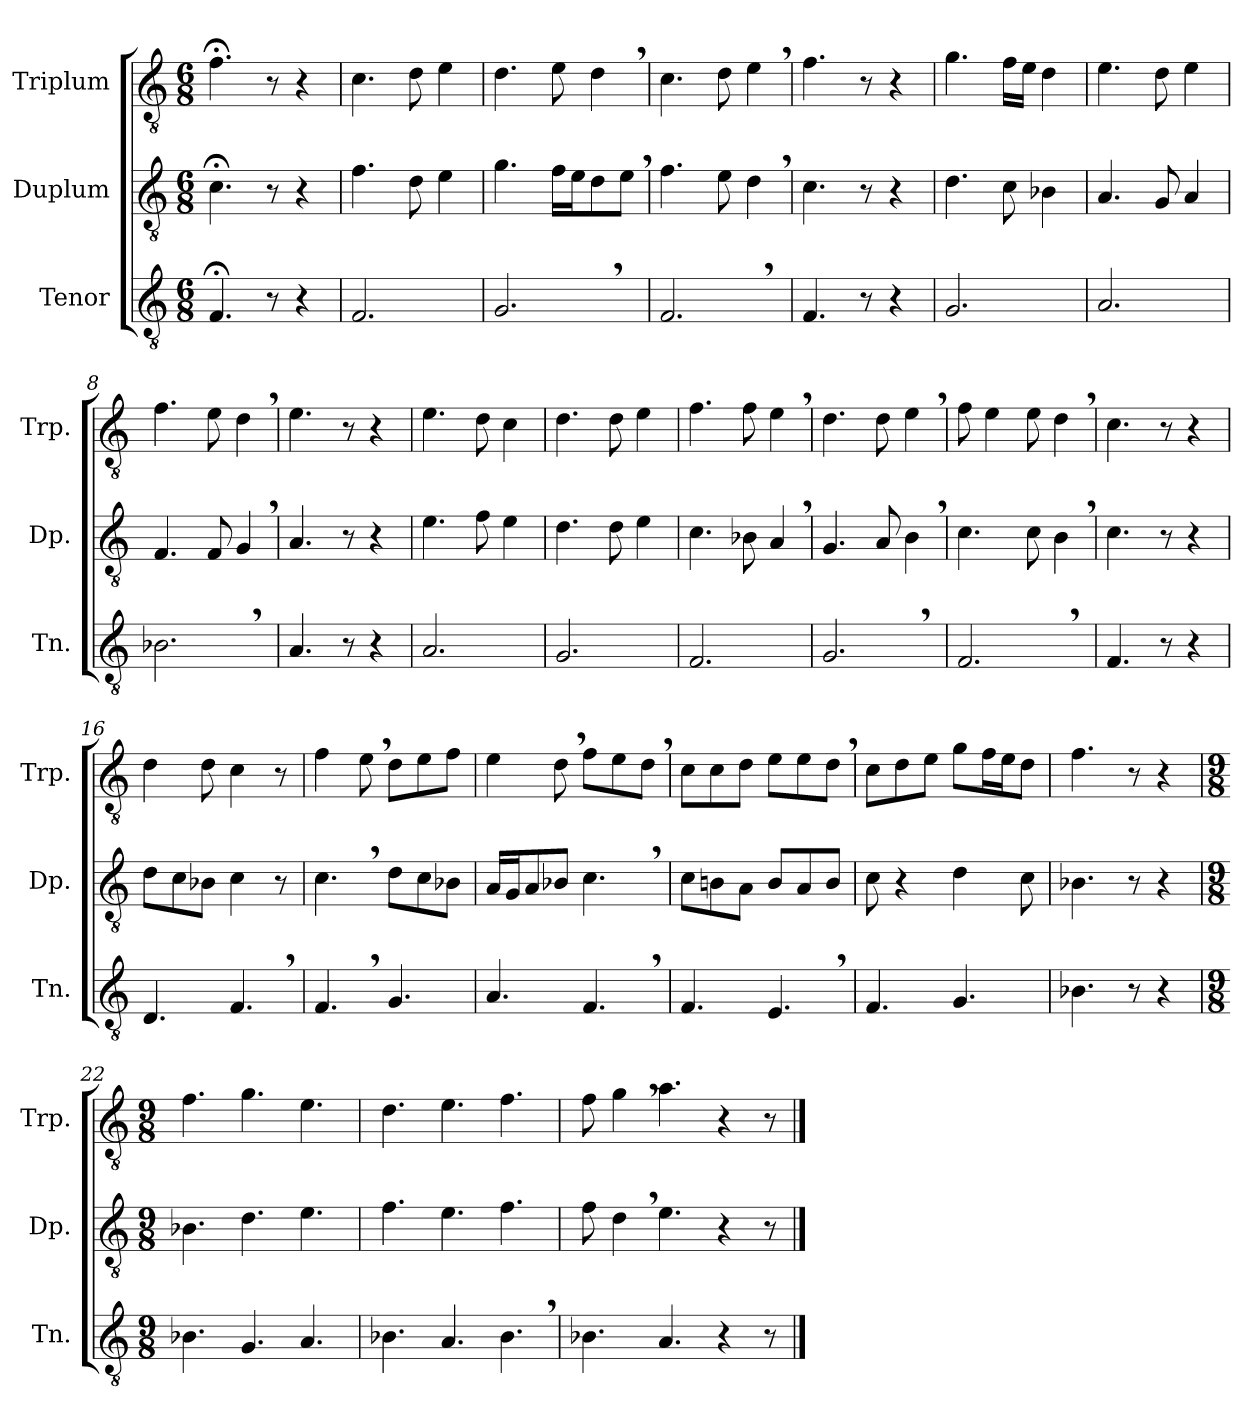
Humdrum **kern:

**kern	**kern	**kern
*part3	*part2	*part1
*staff3	*staff2	*staff1
*I"Tenor	*I"Duplum	*I"Triplum
*I'Tn.	*I'Dp.	*I'Trp.
*clefGv2	*clefGv2	*clefGv2
*k[]	*k[]	*k[]
*M6/8	*M6/8	*M6/8
=1	=1	=1
4.F;</	4.c;<\	4.f;<\
8r	8r	8r
4r	4r	4r
=2	=2	=2
2.F/	4.f\	4.c\
.	8d\	8d\
.	4e\	4e\
=3	=3	=3
2.G,/	4.g\	4.d\
.	16f\LL	8e\
.	16e\J	.
.	8d\	4d,\
.	8e,\J	.
=4	=4	=4
2.F,/	4.f\	4.c\
.	8e\	8d\
.	4d,\	4e,\
=5	=5	=5
4.F/	4.c\	4.f\
8r	8r	8r
4r	4r	4r
=6	=6	=6
2.G/	4.d\	4.g\
.	8c\	16f\LL
.	.	16e\JJ
.	4B-X\	4d\
=7	=7	=7
2.A/	4.A/	4.e\
.	8G/	8d\
.	4A/	4e\
=8	=8	=8
2.B-X,\	4.F/	4.f\
.	8F/	8e\
.	4G,/	4d,\
=9	=9	=9
4.A/	4.A/	4.e\
8r	8r	8r
4r	4r	4r
!!LO:LB:g=z
=10	=10	=10
2.A/	4.e\	4.e\
.	8f\	8d\
.	4e\	4c\
=11	=11	=11
2.G/	4.d\	4.d\
.	8d\	8d\
.	4e\	4e\
=12	=12	=12
2.F/	4.c\	4.f\
.	8B-X\	8f\
.	4A,/	4e,\
=13	=13	=13
2.G,/	4.G/	4.d\
.	8A/	8d\
.	4B,\	4e,\
=14	=14	=14
2.F,/	4.c\	8f\
.	.	4e\
.	8c\	8e\
.	4B,\	4d,\
=15	=15	=15
4.F/	4.c\	4.c\
8r	8r	8r
4r	4r	4r
=16	=16	=16
4.D/	8d\L	4d\
.	8c\	.
.	8B-X\J	8d\
4.F,/	4c\	4c\
.	8r	8r
=17	=17	=17
4.F,/	4.c,\	4f\
.	.	8e,\
4.G/	8d\L	8d\L
.	8c\	8e\
.	8B-X\J	8f\J
!!LO:LB:g=z
=18	=18	=18
4.A/	16A/LL	4e\
.	16G/J	.
.	8A/	.
.	8B-X/J	8d,\
4.F,/	4.c,\	8f\L
.	.	8e\
.	.	8d,\J
=19	=19	=19
4.F/	8c\L	8c\L
.	8Bn\	8c\
.	8A\J	8d\J
4.E,/	8B/L	8e\L
.	8A/	8e\
.	8B/J	8d,\J
=20	=20	=20
4.F/	8c\	8c\L
.	4r	8d\
.	.	8e\J
4.G/	4d\	8g\L
.	.	16f\L
.	.	16e\J
.	8c\	8d\J
=21	=21	=21
4.B-X\	4.B-X\	4.f\
8r	8r	8r
4r	4r	4r
=22	=22	=22
*M9/8	*M9/8	*M9/8
4.B-X\	4.B-X\	4.f\
4.G/	4.d\	4.g\
4.A/	4.e\	4.e\
=23	=23	=23
4.B-X\	4.f\	4.d\
4.A/	4.e\	4.e\
4.B-,\	4.f\	4.f\
=24	=24	=24
4.B-X\	8f\	8f\
.	4d,\	4g,\
4.A/	4.e\	4.a\
4r	4r	4r
8r	8r	8r
==	==	==
*-	*-	*-
